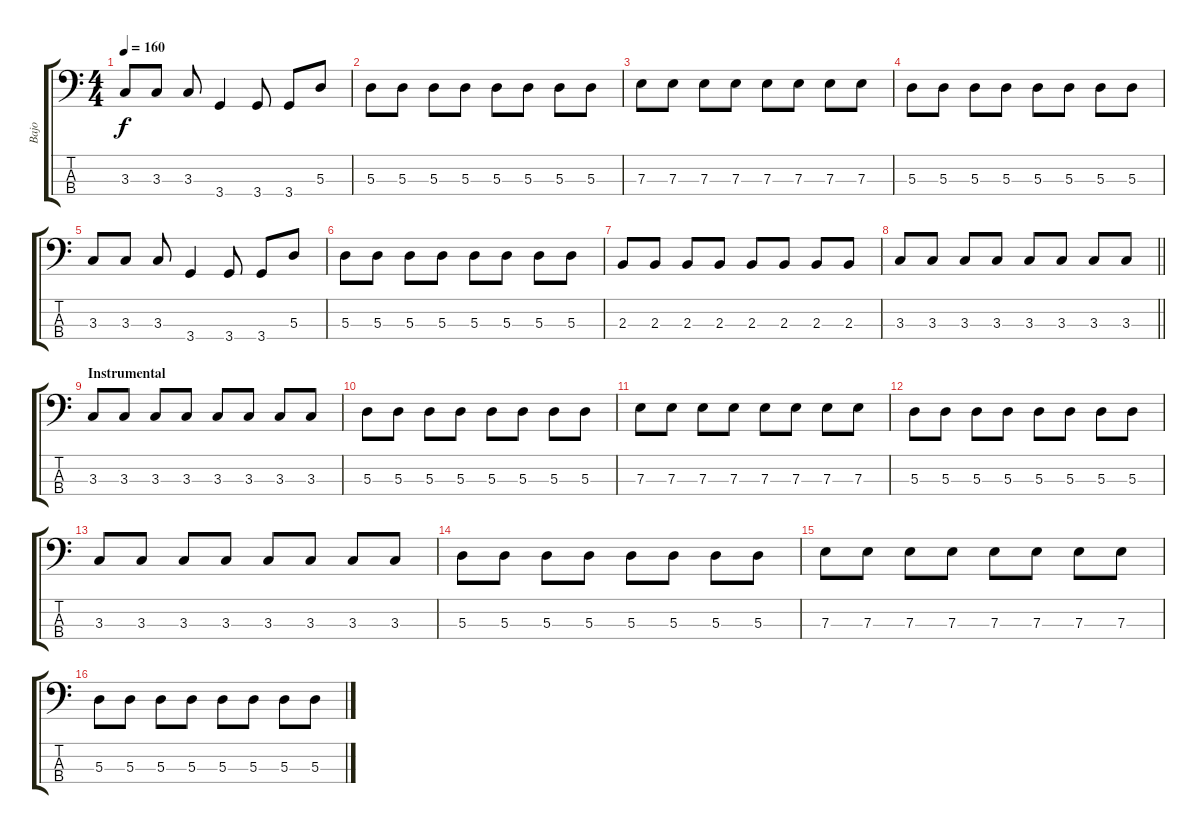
\track ("Bajo" "Bajo") {instrument electricbassfinger}
\staff {score tabs}
\tuning (G2 D2 A1 E1) {hide}
\ts (4 4)
\tempo 160
\clef f4
\ks c
3.3.8{dy f} 3.3.8 3.3.8 3.4.4 3.4.8 3.4.8 5.3.8 |
5.3.8 5.3.8 5.3.8 5.3.8 5.3.8 5.3.8 5.3.8 5.3.8 |
7.3.8 7.3.8 7.3.8 7.3.8 7.3.8 7.3.8 7.3.8 7.3.8 |
5.3.8 5.3.8 5.3.8 5.3.8 5.3.8 5.3.8 5.3.8 5.3.8 |
3.3.8 3.3.8 3.3.8 3.4.4 3.4.8 3.4.8 5.3.8 |
5.3.8 5.3.8 5.3.8 5.3.8 5.3.8 5.3.8 5.3.8 5.3.8 |
2.3.8 2.3.8 2.3.8 2.3.8 2.3.8 2.3.8 2.3.8 2.3.8 |
\barLineRight lightlight
3.3.8 3.3.8 3.3.8 3.3.8 3.3.8 3.3.8 3.3.8 3.3.8 |
\section ("" "Instrumental")
3.3.8 3.3.8 3.3.8 3.3.8 3.3.8 3.3.8 3.3.8 3.3.8 |
5.3.8 5.3.8 5.3.8 5.3.8 5.3.8 5.3.8 5.3.8 5.3.8 |
7.3.8 7.3.8 7.3.8 7.3.8 7.3.8 7.3.8 7.3.8 7.3.8 |
5.3.8 5.3.8 5.3.8 5.3.8 5.3.8 5.3.8 5.3.8 5.3.8 |
3.3.8 3.3.8 3.3.8 3.3.8 3.3.8 3.3.8 3.3.8 3.3.8 |
5.3.8 5.3.8 5.3.8 5.3.8 5.3.8 5.3.8 5.3.8 5.3.8 |
7.3.8 7.3.8 7.3.8 7.3.8 7.3.8 7.3.8 7.3.8 7.3.8 |
5.3.8 5.3.8 5.3.8 5.3.8 5.3.8 5.3.8 5.3.8 5.3.8
